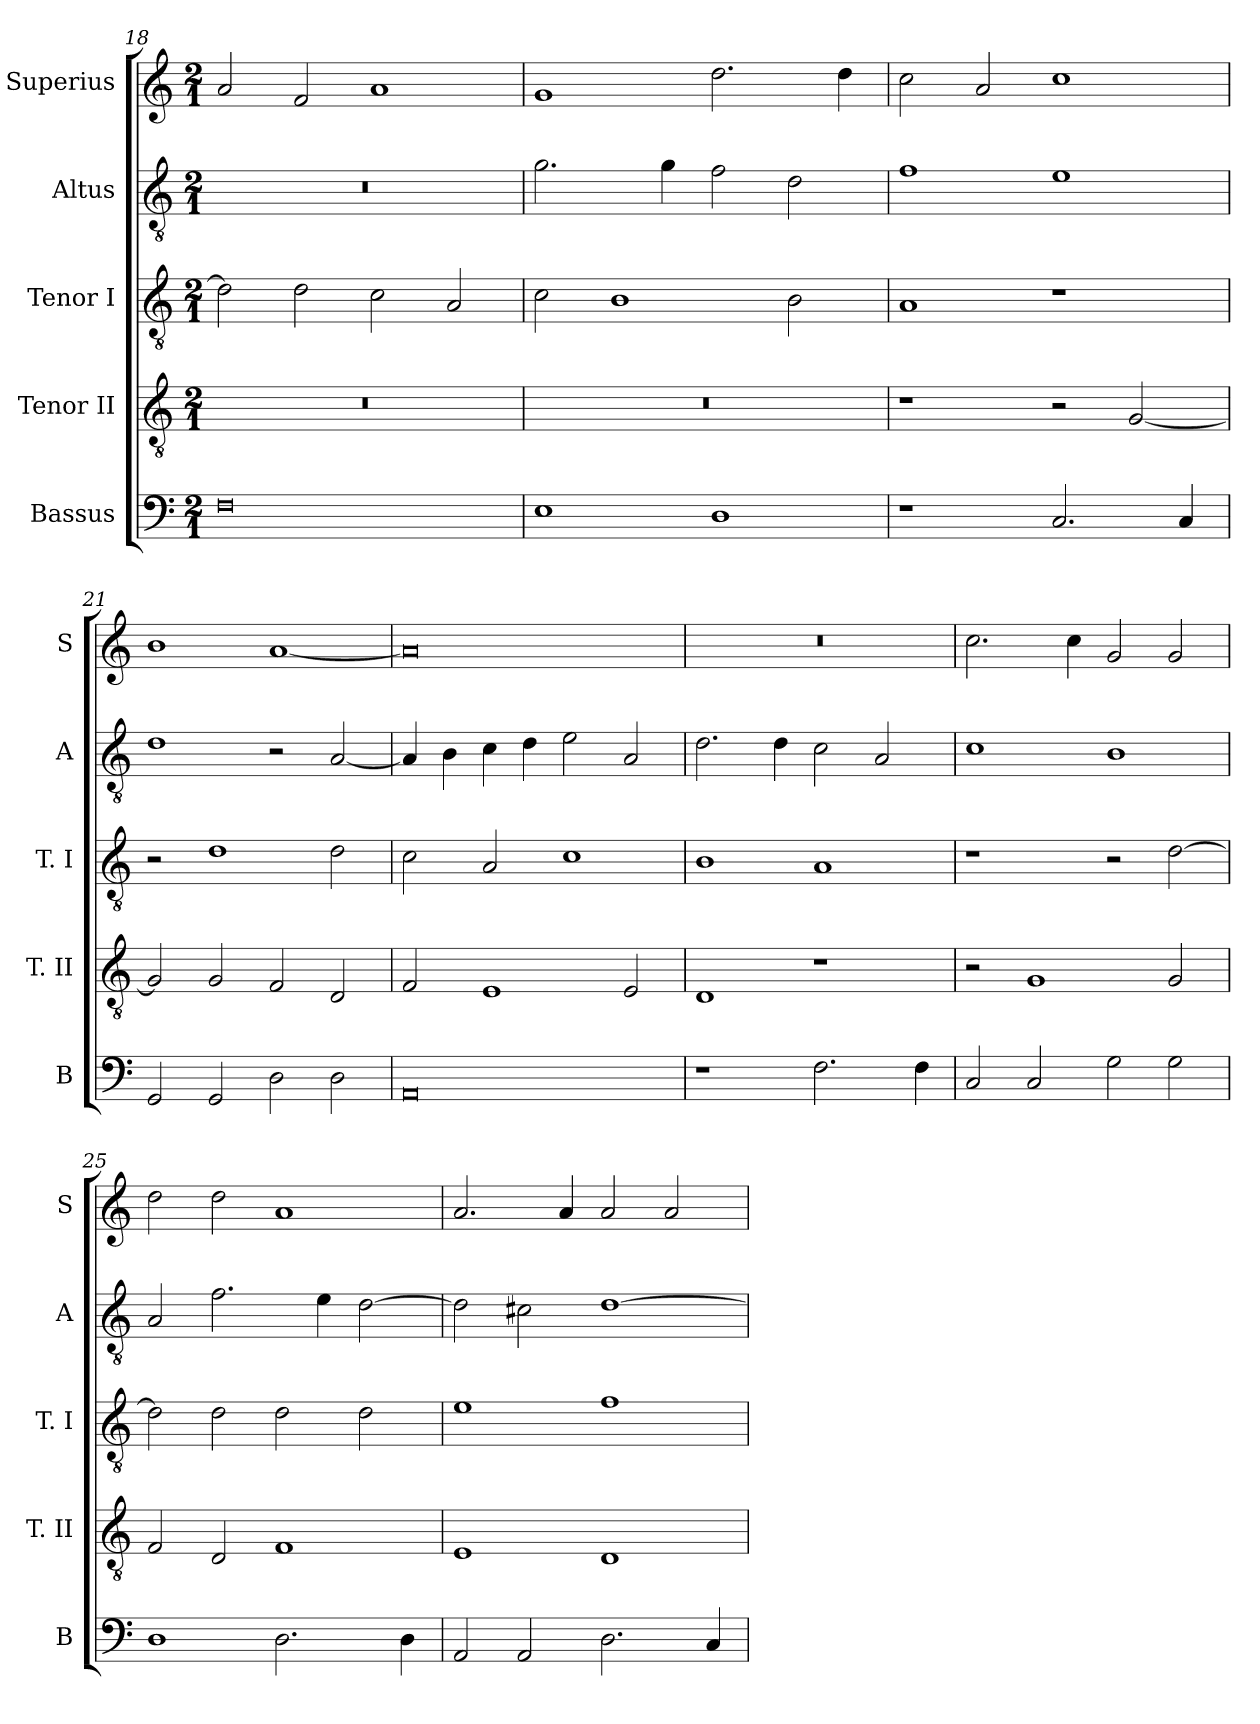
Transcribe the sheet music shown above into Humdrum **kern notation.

**kern	**kern	**kern	**kern	**kern
*part5	*part4	*part3	*part2	*part1
*staff5	*staff4	*staff3	*staff2	*staff1
*I"Bassus	*I"Tenor II	*I"Tenor I	*I"Altus	*I"Superius
*I'B	*I'T. II	*I'T. I	*I'A	*I'S
*clefF4	*clefGv2	*clefGv2	*clefGv2	*clefG2
*k[]	*k[]	*k[]	*k[]	*k[]
*C:	*C:	*C:	*C:	*C:
*M2/1	*M2/1	*M2/1	*M2/1	*M2/1
=18	=18	=18	=18	=18
0F	0r	2d]	0r	2a
.	.	2d	.	2f
.	.	2c	.	1a
.	.	2A	.	.
=19	=19	=19	=19	=19
1E	0r	2c	2.g	1g
.	.	1B	.	.
.	.	.	4g	.
1D	.	.	2f	2.dd
.	.	2B	2d	.
.	.	.	.	4dd
=20	=20	=20	=20	=20
1r	1r	1A	1f	2cc
.	.	.	.	2a
2.C	2r	1r	1e	1cc
.	[2G	.	.	.
4C	.	.	.	.
=21	=21	=21	=21	=21
2GG	2G]	2r	1d	1b
2GG	2G	1d	.	.
2D	2F	.	2r	[1a
2D	2D	2d	[2A	.
=22	=22	=22	=22	=22
0AA	2F	2c	4A]	0a]
.	.	.	4B	.
.	1E	2A	4c	.
.	.	.	4d	.
.	.	1c	2e	.
.	2E	.	2A	.
=23	=23	=23	=23	=23
1r	1D	1B	2.d	0r
.	.	.	4d	.
2.F	1r	1A	2c	.
.	.	.	2A	.
4F	.	.	.	.
=24	=24	=24	=24	=24
2C	2r	1r	1c	2.cc
2C	1G	.	.	.
.	.	.	.	4cc
2G	.	2r	1B	2g
2G	2G	[2d	.	2g
=25	=25	=25	=25	=25
1D	2F	2d]	2A	2dd
.	2D	2d	2.f	2dd
2.D	1F	2d	.	1a
.	.	.	4e	.
.	.	2d	[2d	.
4D	.	.	.	.
=26	=26	=26	=26	=26
2AA	1E	1e	2d]	2.a
2AA	.	.	2c#X	.
.	.	.	.	4a
2.D	1D	1f	[1d	2a
.	.	.	.	2a
4C	.	.	.	.
=	=	=	=	=
*-	*-	*-	*-	*-
